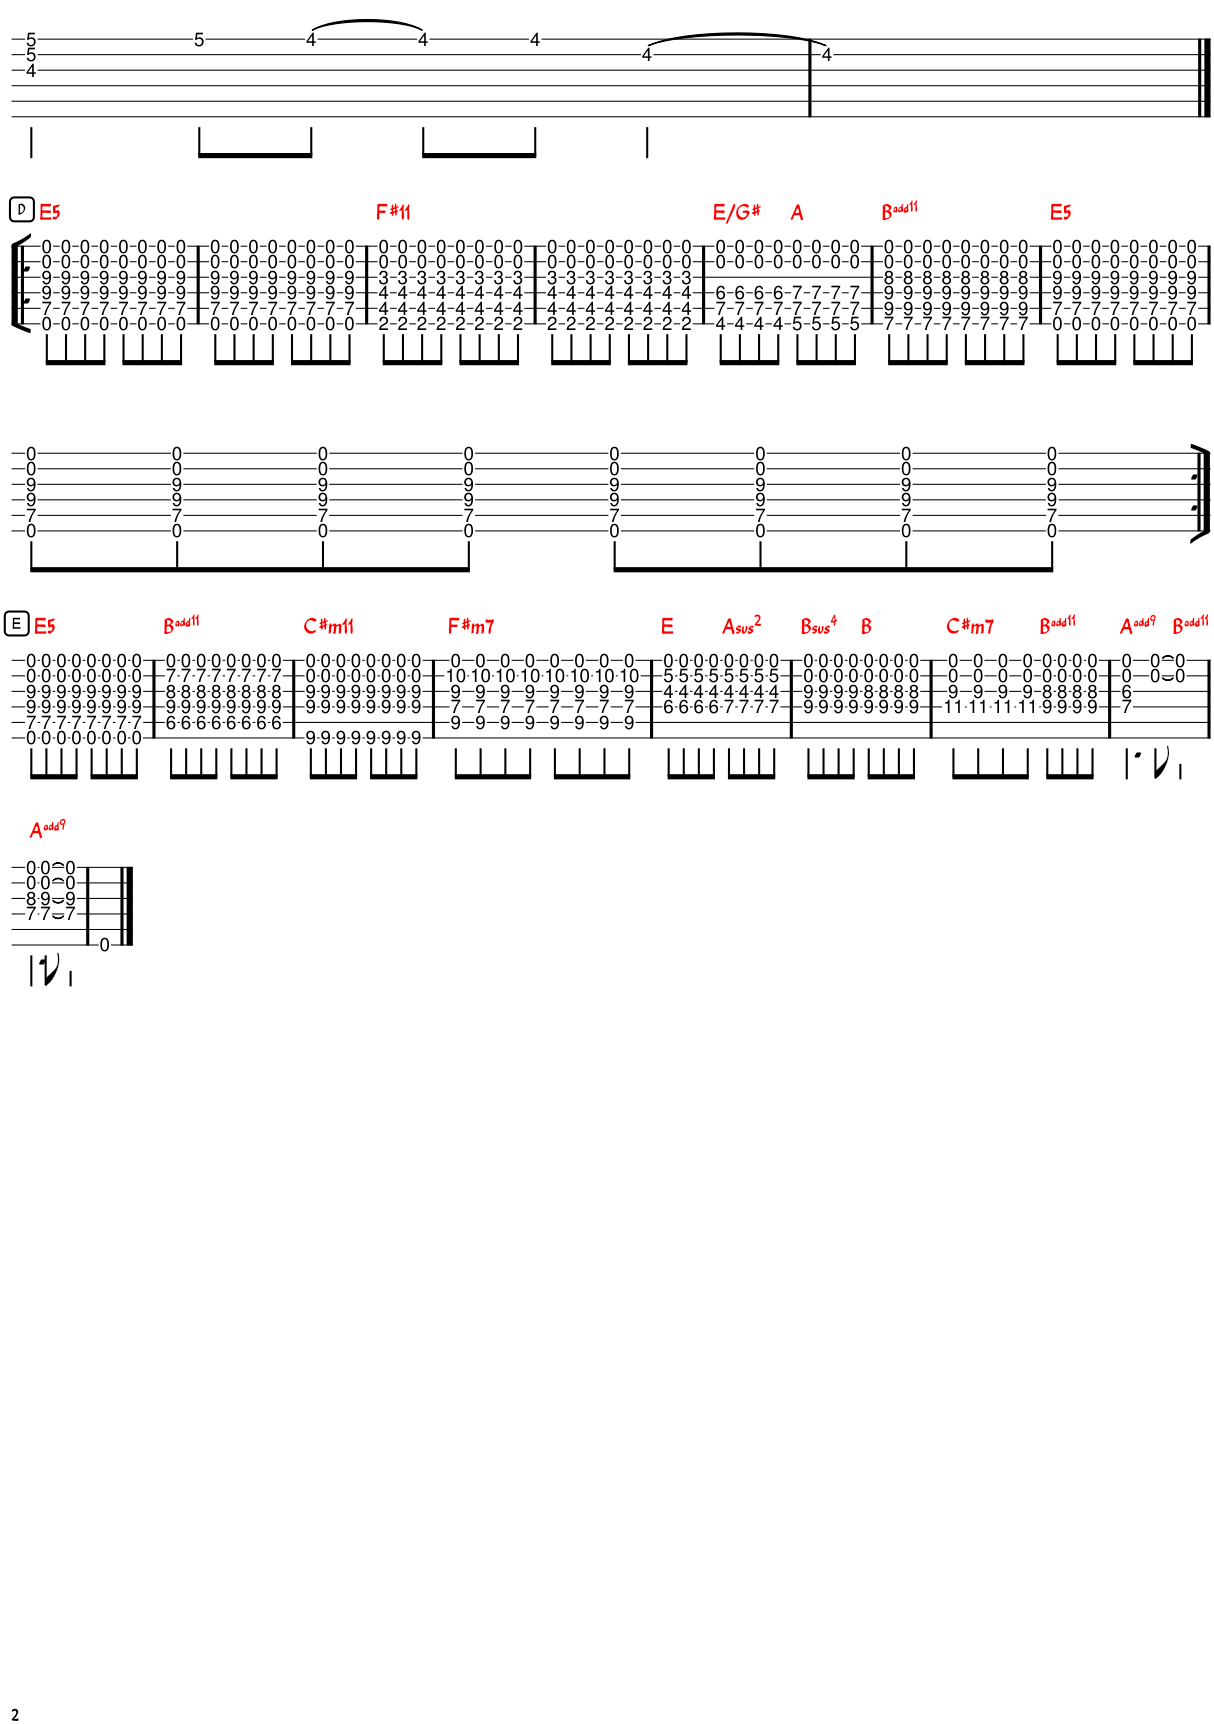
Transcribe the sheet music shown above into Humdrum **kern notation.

**kern	**harte
*part1	*part1
*staff1	*
*I"Elektrische Gitarre	*
*I'E-Git.	*
!!LO:PB:g=z
*	*
*k[]	*
*M4/4	*
=46	=46
4B\ 4e\ 4a\	.
8a\L	.
[8g#\J	.
8g#\L]	.
8g#\J	.
[4e-\	.
=47	=47
1e-]	.
!!LO:LB:g=z
!!LO:REH:place=s1:a:B:rj:fs=7:t=D
=48|!:	=48|!:
!	!LO:H:kt=5
8EE\ 8E\ 8B\ 8e\ 8B\ 8e\L	E:(1,5)
8EE\ 8E\ 8B\ 8e\ 8B\ 8e\	.
8EE\ 8E\ 8B\ 8e\ 8B\ 8e\	.
8EE\ 8E\ 8B\ 8e\ 8B\ 8e\J	.
8EE\ 8E\ 8B\ 8e\ 8B\ 8e\L	.
8EE\ 8E\ 8B\ 8e\ 8B\ 8e\	.
8EE\ 8E\ 8B\ 8e\ 8B\ 8e\	.
8EE\ 8E\ 8B\ 8e\ 8B\ 8e\J	.
=49	=49
8EE\ 8E\ 8B\ 8e\ 8B\ 8e\L	.
8EE\ 8E\ 8B\ 8e\ 8B\ 8e\	.
8EE\ 8E\ 8B\ 8e\ 8B\ 8e\	.
8EE\ 8E\ 8B\ 8e\ 8B\ 8e\J	.
8EE\ 8E\ 8B\ 8e\ 8B\ 8e\L	.
8EE\ 8E\ 8B\ 8e\ 8B\ 8e\	.
8EE\ 8E\ 8B\ 8e\ 8B\ 8e\	.
8EE\ 8E\ 8B\ 8e\ 8B\ 8e\J	.
=50	=50
!	!LO:H:kt=11
8FF#\ 8C#\ 8F#\ 8B-\ 8B\ 8e\L	F#:9(11)
8FF#\ 8C#\ 8F#\ 8B-\ 8B\ 8e\	.
8FF#\ 8C#\ 8F#\ 8B-\ 8B\ 8e\	.
8FF#\ 8C#\ 8F#\ 8B-\ 8B\ 8e\J	.
8FF#\ 8C#\ 8F#\ 8B-\ 8B\ 8e\L	.
8FF#\ 8C#\ 8F#\ 8B-\ 8B\ 8e\	.
8FF#\ 8C#\ 8F#\ 8B-\ 8B\ 8e\	.
8FF#\ 8C#\ 8F#\ 8B-\ 8B\ 8e\J	.
=51	=51
8FF#\ 8C#\ 8F#\ 8B-\ 8B\ 8e\L	.
8FF#\ 8C#\ 8F#\ 8B-\ 8B\ 8e\	.
8FF#\ 8C#\ 8F#\ 8B-\ 8B\ 8e\	.
8FF#\ 8C#\ 8F#\ 8B-\ 8B\ 8e\J	.
8FF#\ 8C#\ 8F#\ 8B-\ 8B\ 8e\L	.
8FF#\ 8C#\ 8F#\ 8B-\ 8B\ 8e\	.
8FF#\ 8C#\ 8F#\ 8B-\ 8B\ 8e\	.
8FF#\ 8C#\ 8F#\ 8B-\ 8B\ 8e\J	.
=52	=52
8GG#\ 8E\ 8G#\ 8B\ 8e\L	E:maj/3
8GG#\ 8E\ 8G#\ 8B\ 8e\	.
8GG#\ 8E\ 8G#\ 8B\ 8e\	.
8GG#\ 8E\ 8G#\ 8B\ 8e\J	.
8AA\ 8E\ 8A\ 8B\ 8e\L	A:maj
8AA\ 8E\ 8A\ 8B\ 8e\	.
8AA\ 8E\ 8A\ 8B\ 8e\	.
8AA\ 8E\ 8A\ 8B\ 8e\J	.
=53	=53
8BB\ 8F#\ 8B\ 8e-\ 8B\ 8e\L	B:maj(11)
8BB\ 8F#\ 8B\ 8e-\ 8B\ 8e\	.
8BB\ 8F#\ 8B\ 8e-\ 8B\ 8e\	.
8BB\ 8F#\ 8B\ 8e-\ 8B\ 8e\J	.
8BB\ 8F#\ 8B\ 8e-\ 8B\ 8e\L	.
8BB\ 8F#\ 8B\ 8e-\ 8B\ 8e\	.
8BB\ 8F#\ 8B\ 8e-\ 8B\ 8e\	.
8BB\ 8F#\ 8B\ 8e-\ 8B\ 8e\J	.
=54	=54
!	!LO:H:kt=5
8EE\ 8E\ 8B\ 8e\ 8B\ 8e\L	E:(1,5)
8EE\ 8E\ 8B\ 8e\ 8B\ 8e\	.
8EE\ 8E\ 8B\ 8e\ 8B\ 8e\	.
8EE\ 8E\ 8B\ 8e\ 8B\ 8e\J	.
8EE\ 8E\ 8B\ 8e\ 8B\ 8e\L	.
8EE\ 8E\ 8B\ 8e\ 8B\ 8e\	.
8EE\ 8E\ 8B\ 8e\ 8B\ 8e\	.
8EE\ 8E\ 8B\ 8e\ 8B\ 8e\J	.
!!LO:LB:g=z
=55	=55
8EE\ 8E\ 8B\ 8e\ 8B\ 8e\L	.
8EE\ 8E\ 8B\ 8e\ 8B\ 8e\	.
8EE\ 8E\ 8B\ 8e\ 8B\ 8e\	.
8EE\ 8E\ 8B\ 8e\ 8B\ 8e\J	.
8EE\ 8E\ 8B\ 8e\ 8B\ 8e\L	.
8EE\ 8E\ 8B\ 8e\ 8B\ 8e\	.
8EE\ 8E\ 8B\ 8e\ 8B\ 8e\	.
8EE\ 8E\ 8B\ 8e\ 8B\ 8e\J	.
!!LO:LB:g=z
!!LO:REH:place=s1:a:B:rj:fs=7:t=E
=56:|!	=56:|!
!	!LO:H:kt=5
8EE\ 8E\ 8B\ 8e\ 8B\ 8e\L	E:(1,5)
8EE\ 8E\ 8B\ 8e\ 8B\ 8e\	.
8EE\ 8E\ 8B\ 8e\ 8B\ 8e\	.
8EE\ 8E\ 8B\ 8e\ 8B\ 8e\J	.
8EE\ 8E\ 8B\ 8e\ 8B\ 8e\L	.
8EE\ 8E\ 8B\ 8e\ 8B\ 8e\	.
8EE\ 8E\ 8B\ 8e\ 8B\ 8e\	.
8EE\ 8E\ 8B\ 8e\ 8B\ 8e\J	.
=57	=57
8E-\ 8B\ 8e-\ 8f#\ 8e\L	B:maj(11)
8E-\ 8B\ 8e-\ 8f#\ 8e\	.
8E-\ 8B\ 8e-\ 8f#\ 8e\	.
8E-\ 8B\ 8e-\ 8f#\ 8e\J	.
8E-\ 8B\ 8e-\ 8f#\ 8e\L	.
8E-\ 8B\ 8e-\ 8f#\ 8e\	.
8E-\ 8B\ 8e-\ 8f#\ 8e\	.
8E-\ 8B\ 8e-\ 8f#\ 8e\J	.
=58	=58
!	!LO:H:kt=m11
8D-\ 8B\ 8e\ 8B\ 8e\L	C#:min9(11)
8D-\ 8B\ 8e\ 8B\ 8e\	.
8C#\ 8B\ 8e\ 8B\ 8e\	.
8D-\ 8B\ 8e\ 8B\ 8e\J	.
8D-\ 8B\ 8e\ 8B\ 8e\L	.
8D-\ 8B\ 8e\ 8B\ 8e\	.
8D-\ 8B\ 8e\ 8B\ 8e\	.
8D-\ 8B\ 8e\ 8B\ 8e\J	.
=59	=59
!	!LO:H:kt=m7
8F#\ 8A\ 8e\ 8a\ 8e\L	F#:min7
8F#\ 8A\ 8e\ 8a\ 8e\	.
8F#\ 8A\ 8e\ 8a\ 8e\	.
8F#\ 8A\ 8e\ 8a\ 8e\J	.
8F#\ 8A\ 8e\ 8a\ 8e\L	.
8F#\ 8A\ 8e\ 8a\ 8e\	.
8F#\ 8A\ 8e\ 8a\ 8e\	.
8F#\ 8A\ 8e\ 8a\ 8e\J	.
=60	=60
8G#\ 8B\ 8e\ 8e\L	E:maj
8G#\ 8B\ 8e\ 8e\	.
8G#\ 8B\ 8e\ 8e\	.
8G#\ 8B\ 8e\ 8e\J	.
!	!LO:H:kt=2
8A\ 8B\ 8e\ 8e\L	A:(1,2,5)
8A\ 8B\ 8e\ 8e\	.
8A\ 8B\ 8e\ 8e\	.
8A\ 8B\ 8e\ 8e\J	.
=61	=61
!	!LO:H:kt=4
8B\ 8e\ 8B\ 8e\L	B:sus4
8B\ 8e\ 8B\ 8e\	.
8B\ 8e\ 8B\ 8e\	.
8B\ 8e\ 8B\ 8e\J	.
8B\ 8e-\ 8B\ 8e\L	B:maj
8B\ 8e-\ 8B\ 8e\	.
8B\ 8e-\ 8B\ 8e\	.
8B\ 8e-\ 8B\ 8e\J	.
=62	=62
!	!LO:H:kt=m7
8c#\ 8e\ 8B\ 8e\L	C#:min7
8c#\ 8e\ 8B\ 8e\	.
8c#\ 8e\ 8B\ 8e\	.
8c#\ 8e\ 8B\ 8e\J	.
8B\ 8e-\ 8B\ 8e\L	B:maj(11)
8B\ 8e-\ 8B\ 8e\	.
8B\ 8e-\ 8B\ 8e\	.
8B\ 8e-\ 8B\ 8e\J	.
=63	=63
4.A\ 4.c#\ 4.B\ 4.e\	A:maj(9)
[8B\ [8e\	.
2B\] 2e\]	B:maj(11)
!!LO:LB:g=z
=64	=64
4.A\ 4.e-\ 4.B\ 4.e\	A:maj(9)
[8A\ [8e\ [8B\ [8e\	.
2A\] 2e\] 2B\] 2e\]	.
=65	=65
1EE	.
==	==
*-	*-
